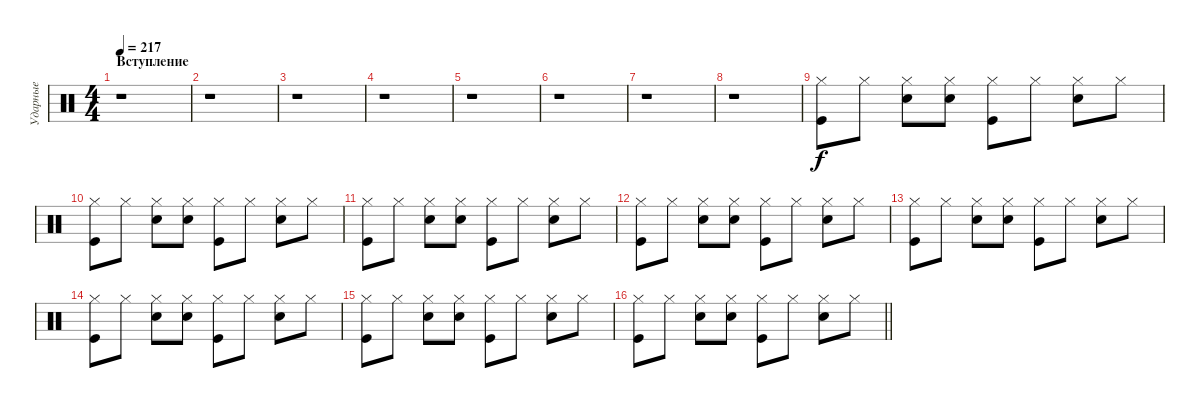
\track ("Ударные" "Ударные") {instrument percussion}
\staff {score}
\articulation defaults
\ts (4 4)
\section ("" "Вступление")
\tempo 217
\clef neutral
\ks c
r.1{dy f} |
r.1 |
r.1 |
r.1 |
r.1 |
r.1 |
r.1 |
r.1 |
("Kick (hit)" "Hi-Hat (closed)").8 "Hi-Hat (closed)".8 ("Snare (hit) 2" "Hi-Hat (closed)").8 ("Snare (hit) 2" "Hi-Hat (closed)").8 ("Kick (hit)" "Hi-Hat (closed)").8 "Hi-Hat (closed)".8 ("Snare (hit) 2" "Hi-Hat (closed)").8 "Hi-Hat (closed)".8 |
("Kick (hit)" "Hi-Hat (closed)").8 "Hi-Hat (closed)".8 ("Snare (hit) 2" "Hi-Hat (closed)").8 ("Snare (hit) 2" "Hi-Hat (closed)").8 ("Kick (hit)" "Hi-Hat (closed)").8 "Hi-Hat (closed)".8 ("Snare (hit) 2" "Hi-Hat (closed)").8 "Hi-Hat (closed)".8 |
("Kick (hit)" "Hi-Hat (closed)").8 "Hi-Hat (closed)".8 ("Snare (hit) 2" "Hi-Hat (closed)").8 ("Snare (hit) 2" "Hi-Hat (closed)").8 ("Kick (hit)" "Hi-Hat (closed)").8 "Hi-Hat (closed)".8 ("Snare (hit) 2" "Hi-Hat (closed)").8 "Hi-Hat (closed)".8 |
("Kick (hit)" "Hi-Hat (closed)").8 "Hi-Hat (closed)".8 ("Snare (hit) 2" "Hi-Hat (closed)").8 ("Snare (hit) 2" "Hi-Hat (closed)").8 ("Kick (hit)" "Hi-Hat (closed)").8 "Hi-Hat (closed)".8 ("Snare (hit) 2" "Hi-Hat (closed)").8 "Hi-Hat (closed)".8 |
("Kick (hit)" "Hi-Hat (closed)").8 "Hi-Hat (closed)".8 ("Snare (hit) 2" "Hi-Hat (closed)").8 ("Snare (hit) 2" "Hi-Hat (closed)").8 ("Kick (hit)" "Hi-Hat (closed)").8 "Hi-Hat (closed)".8 ("Snare (hit) 2" "Hi-Hat (closed)").8 "Hi-Hat (closed)".8 |
("Kick (hit)" "Hi-Hat (closed)").8 "Hi-Hat (closed)".8 ("Snare (hit) 2" "Hi-Hat (closed)").8 ("Snare (hit) 2" "Hi-Hat (closed)").8 ("Kick (hit)" "Hi-Hat (closed)").8 "Hi-Hat (closed)".8 ("Snare (hit) 2" "Hi-Hat (closed)").8 "Hi-Hat (closed)".8 |
("Kick (hit)" "Hi-Hat (closed)").8 "Hi-Hat (closed)".8 ("Snare (hit) 2" "Hi-Hat (closed)").8 ("Snare (hit) 2" "Hi-Hat (closed)").8 ("Kick (hit)" "Hi-Hat (closed)").8 "Hi-Hat (closed)".8 ("Snare (hit) 2" "Hi-Hat (closed)").8 "Hi-Hat (closed)".8 |
\barLineRight lightlight
("Kick (hit)" "Hi-Hat (closed)").8 "Hi-Hat (closed)".8 ("Snare (hit) 2" "Hi-Hat (closed)").8 ("Snare (hit) 2" "Hi-Hat (closed)").8 ("Kick (hit)" "Hi-Hat (closed)").8 "Hi-Hat (closed)".8 ("Snare (hit) 2" "Hi-Hat (closed)").8 "Hi-Hat (closed)".8
